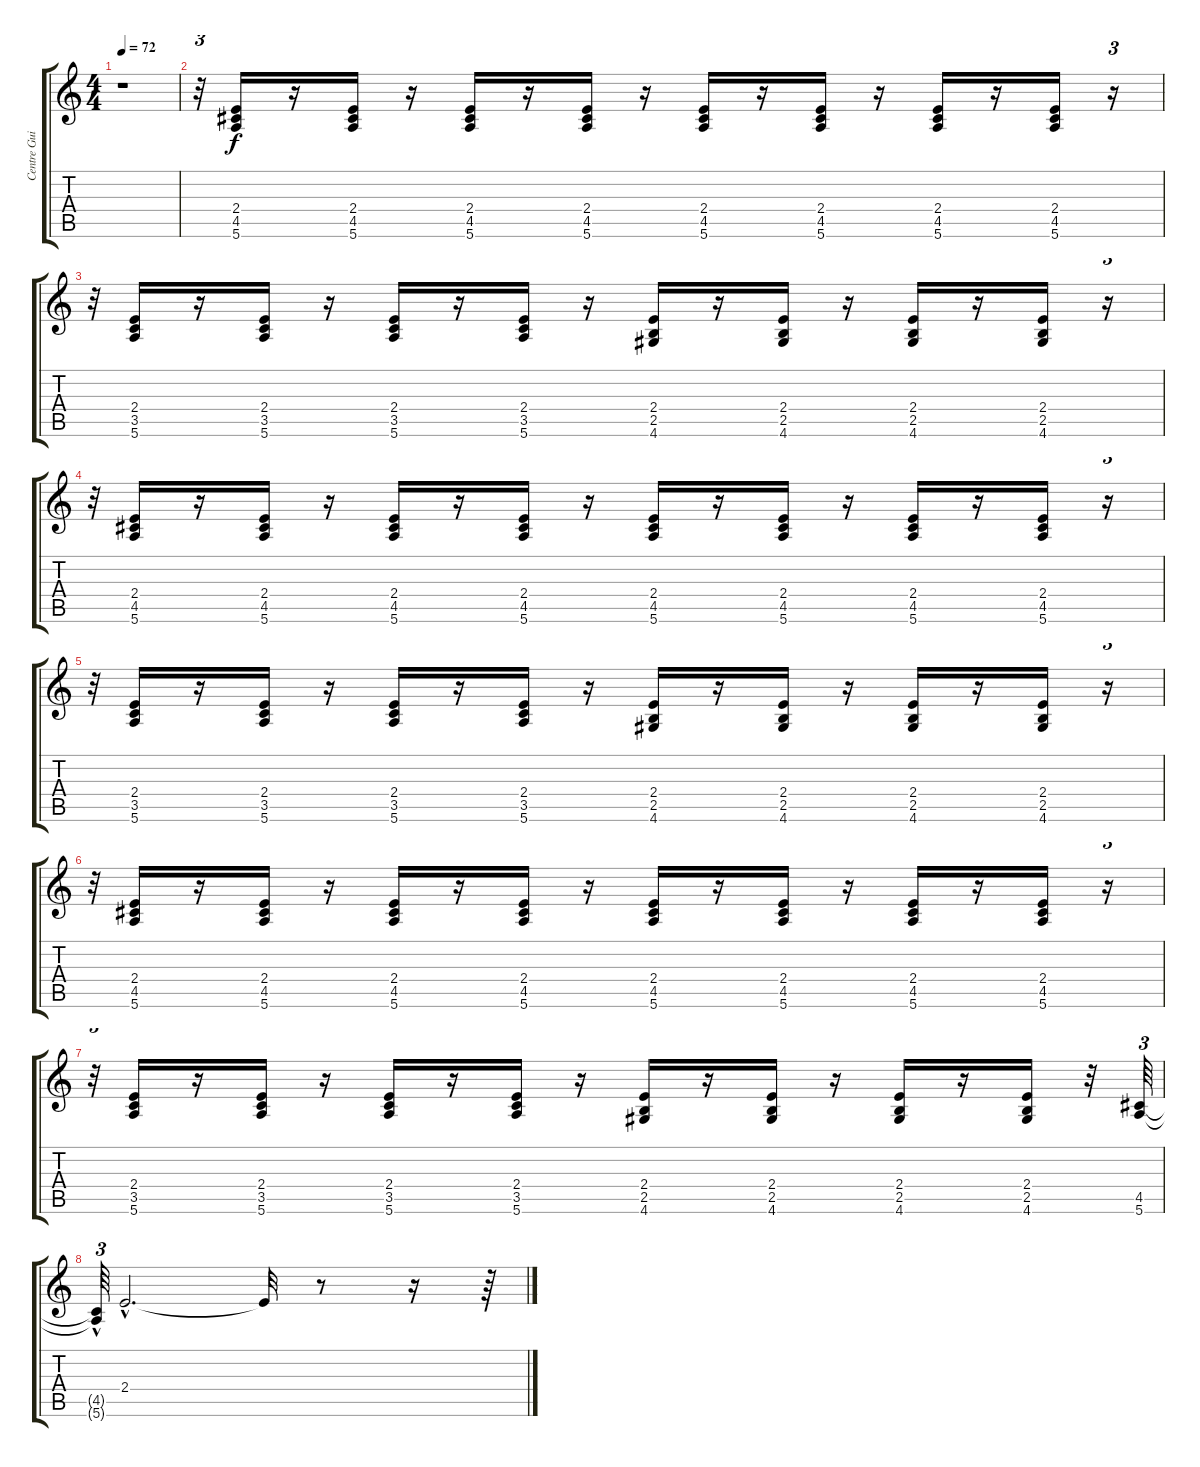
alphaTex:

\track ("Centre Guitar" "Centre Gui") {instrument acousticguitarsteel}
\staff {score tabs}
\tuning (E4 B3 G3 D3 A2 E2) {hide}
\ts (4 4)
\tempo 72
\clef g2
\ks c
r.1{dy f} |
r.32{tu (3 2)} (2.4 4.5 5.6).16 r.16 (2.4 4.5 5.6).16 r.16 (2.4 4.5 5.6).16 r.16 (2.4 4.5 5.6).16 r.16 (2.4 4.5 5.6).16 r.16 (2.4 4.5 5.6).16 r.16 (2.4 4.5 5.6).16 r.16 (2.4 4.5 5.6).16 r.16{tu (3 2)} |
r.32{tu (3 2)} (2.4 3.5 5.6).16 r.16 (2.4 3.5 5.6).16 r.16 (2.4 3.5 5.6).16 r.16 (2.4 3.5 5.6).16{volume 14} r.16 (2.4 2.5 4.6).16{volume 13} r.16 (2.4 2.5 4.6).16{volume 12} r.16 (2.4 2.5 4.6).16{volume 11} r.16 (2.4 2.5 4.6).16{volume 11} r.16{tu (3 2)} |
r.32{tu (3 2)} (2.4 4.5 5.6).16{volume 10} r.16 (2.4 4.5 5.6).16{volume 10} r.16 (2.4 4.5 5.6).16{volume 9} r.16 (2.4 4.5 5.6).16{volume 9} r.16 (2.4 4.5 5.6).16{volume 8} r.16 (2.4 4.5 5.6).16{volume 7} r.16 (2.4 4.5 5.6).16{volume 7} r.16 (2.4 4.5 5.6).16{volume 7} r.16{tu (3 2)} |
r.32{tu (3 2)} (2.4 3.5 5.6).16{volume 6} r.16 (2.4 3.5 5.6).16{volume 6} r.16 (2.4 3.5 5.6).16{volume 5} r.16 (2.4 3.5 5.6).16{volume 4} r.16 (2.4 2.5 4.6).16{volume 4} r.16 (2.4 2.5 4.6).16{volume 4} r.16 (2.4 2.5 4.6).16{volume 3} r.16 (2.4 2.5 4.6).16{volume 2} r.16{tu (3 2)} |
r.32{tu (3 2)} (2.4 4.5 5.6).16{volume 2} r.16 (2.4 4.5 5.6).16{volume 1} r.16 (2.4 4.5 5.6).16{volume 0} r.16 (2.4 4.5 5.6).16 r.16 (2.4 4.5 5.6).16 r.16 (2.4 4.5 5.6).16 r.16 (2.4 4.5 5.6).16 r.16 (2.4 4.5 5.6).16 r.16{tu (3 2)} |
r.32{tu (3 2)} (2.4 3.5 5.6).16 r.16 (2.4 3.5 5.6).16 r.16 (2.4 3.5 5.6).16 r.16 (2.4 3.5 5.6).16 r.16 (2.4 2.5 4.6).16 r.16 (2.4 2.5 4.6).16 r.16 (2.4 2.5 4.6).16 r.16 (2.4 2.5 4.6).16 r.32 (4.5 5.6).64{tu (3 2)} |
(4.5{hac t} 5.6{hac t}).64{tu (3 2)} 2.4{hac}.2{d} 2.4{t}.32 r.8 r.16 r.64
